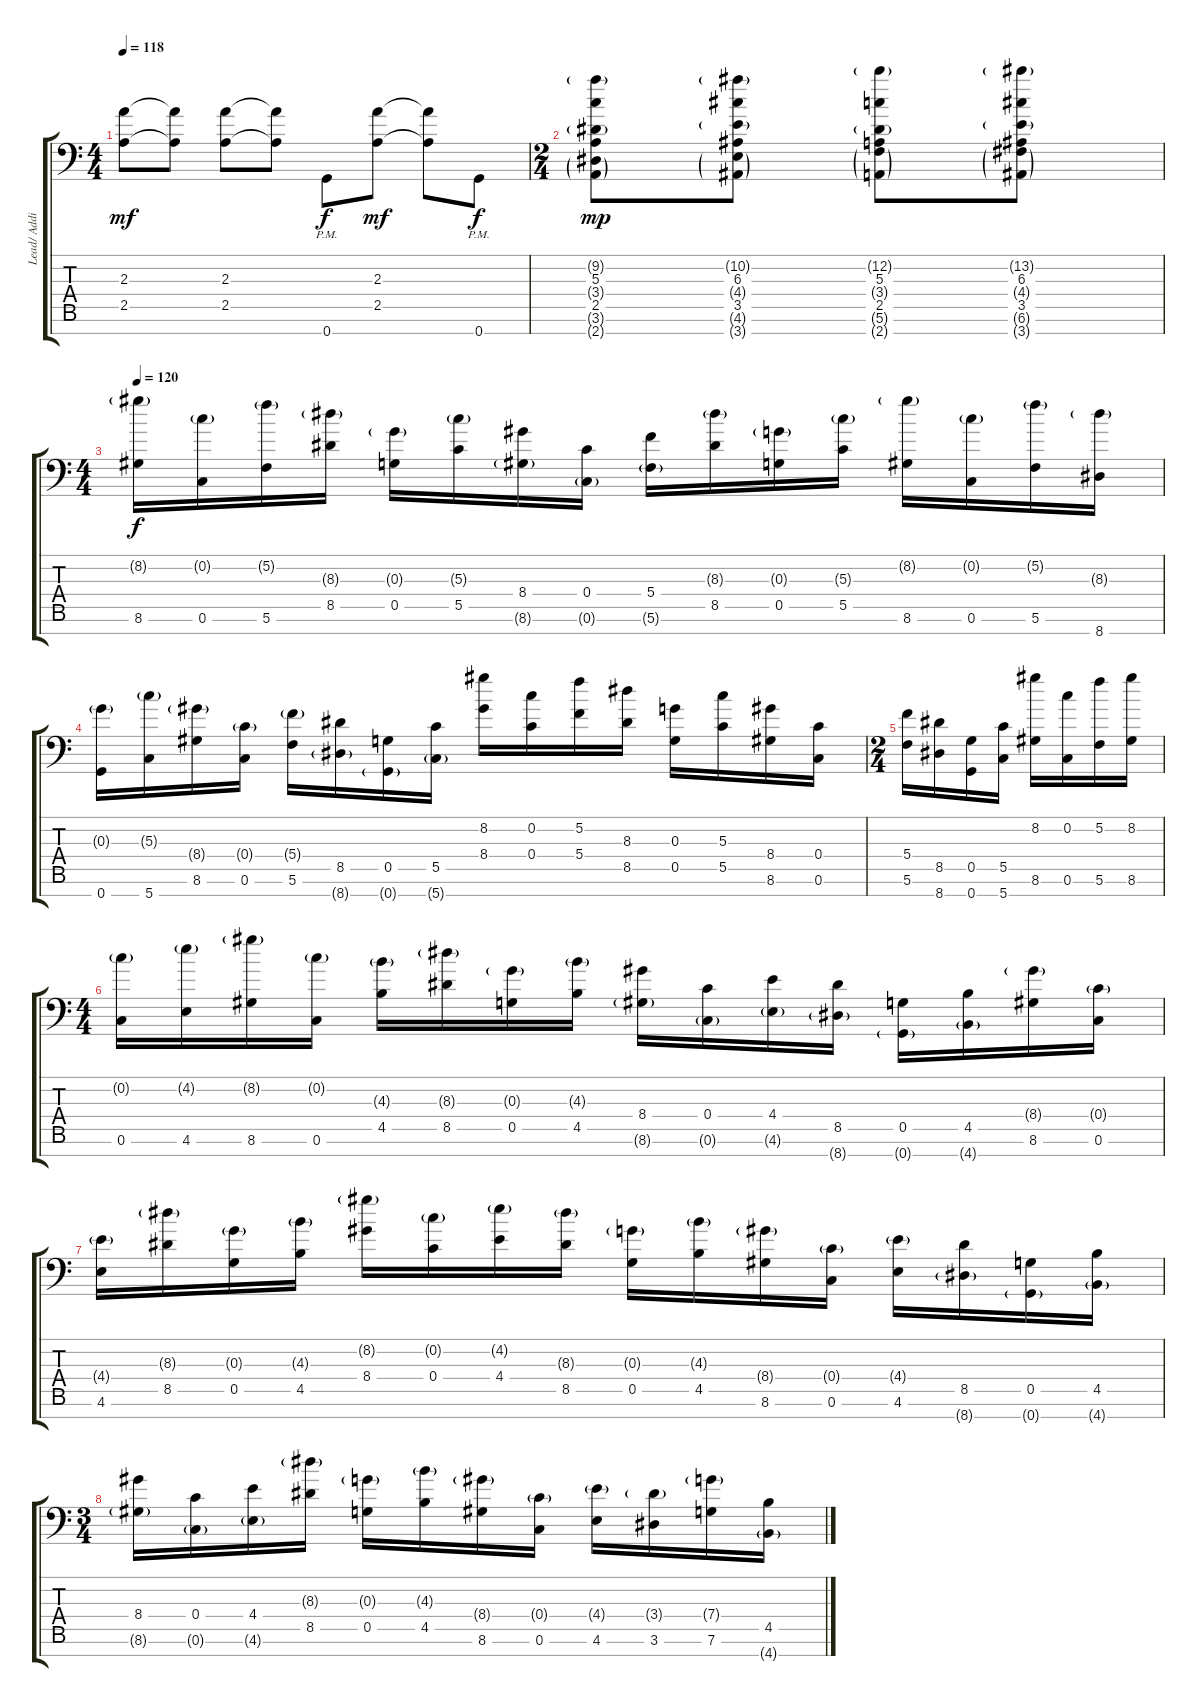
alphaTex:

\track ("Lead/ Additional" "Lead/ Addi") {instrument overdrivenguitar}
\staff {score tabs}
\tuning (E4 C4 G3 C3 G2 C2 G1) {hide}
\ts (4 4)
\tempo 118
\clef f4
\ks c
(2.3 2.5).8{dy mf} (2.3{t} 2.5{t}).8 (2.3 2.5).8 (2.3{t} 2.5{t}).8 0.7{pm}.8{dy f} (2.3 2.5).8{dy mf} (2.3{t} 2.5{t}).8 0.7{pm}.8{dy f} |
\ts (2 4)
(9.2{g} 5.3 3.4{g} 2.5 3.6{g} 2.7{g}).8{dy mp} (10.2{g} 6.3 4.4{g} 3.5 4.6{g} 3.7{g}).8 (12.2{g} 5.3 3.4{g} 2.5 5.6{g} 2.7{g}).8 (13.2{g} 6.3 4.4{g} 3.5 6.6{g} 3.7{g}).8 |
\ts (4 4)
\tempo 120
(8.2{g} 8.6).16{dy f} (0.2{g} 0.6).16 (5.2{g} 5.6).16 (8.3{g} 8.5).16 (0.3{g} 0.5).16 (5.3{g} 5.5).16 (8.4 8.6{g}).16 (0.4 0.6{g}).16 (5.4 5.6{g}).16 (8.3{g} 8.5).16 (0.3{g} 0.5).16 (5.3{g} 5.5).16 (8.2{g} 8.6).16 (0.2{g} 0.6).16 (5.2{g} 5.6).16 (8.3{g} 8.7).16 |
(0.3{g} 0.7).16 (5.3{g} 5.7).16 (8.4{g} 8.6).16 (0.4{g} 0.6).16 (5.4{g} 5.6).16 (8.5 8.7{g}).16 (0.5 0.7{g}).16 (5.5 5.7{g}).16 (8.2 8.4).16 (0.2 0.4).16 (5.2 5.4).16 (8.3 8.5).16 (0.3 0.5).16 (5.3 5.5).16 (8.4 8.6).16 (0.4 0.6).16 |
\ts (2 4)
(5.4 5.6).16 (8.5 8.7).16 (0.5 0.7).16 (5.5 5.7).16 (8.2 8.6).16 (0.2 0.6).16 (5.2 5.6).16 (8.2 8.6).16 |
\ts (4 4)
(0.2{g} 0.6).16 (4.2{g} 4.6).16 (8.2{g} 8.6).16 (0.2{g} 0.6).16 (4.3{g} 4.5).16 (8.3{g} 8.5).16 (0.3{g} 0.5).16 (4.3{g} 4.5).16 (8.4 8.6{g}).16 (0.4 0.6{g}).16 (4.4 4.6{g}).16 (8.5 8.7{g}).16 (0.5 0.7{g}).16 (4.5 4.7{g}).16 (8.4{g} 8.6).16 (0.4{g} 0.6).16 |
(4.4{g} 4.6).16 (8.3{g} 8.5).16 (0.3{g} 0.5).16 (4.3{g} 4.5).16 (8.2{g} 8.4).16 (0.2{g} 0.4).16 (4.2{g} 4.4).16 (8.3{g} 8.5).16 (0.3{g} 0.5).16 (4.3{g} 4.5).16 (8.4{g} 8.6).16 (0.4{g} 0.6).16 (4.4{g} 4.6).16 (8.5 8.7{g}).16 (0.5 0.7{g}).16 (4.5 4.7{g}).16 |
\ts (3 4)
(8.4 8.6{g}).16 (0.4 0.6{g}).16 (4.4 4.6{g}).16 (8.3{g} 8.5).16 (0.3{g} 0.5).16 (4.3{g} 4.5).16 (8.4{g} 8.6).16 (0.4{g} 0.6).16 (4.4{g} 4.6).16 (3.4{g} 3.6).16 (7.4{g} 7.6).16 (4.5 4.7{g}).16
